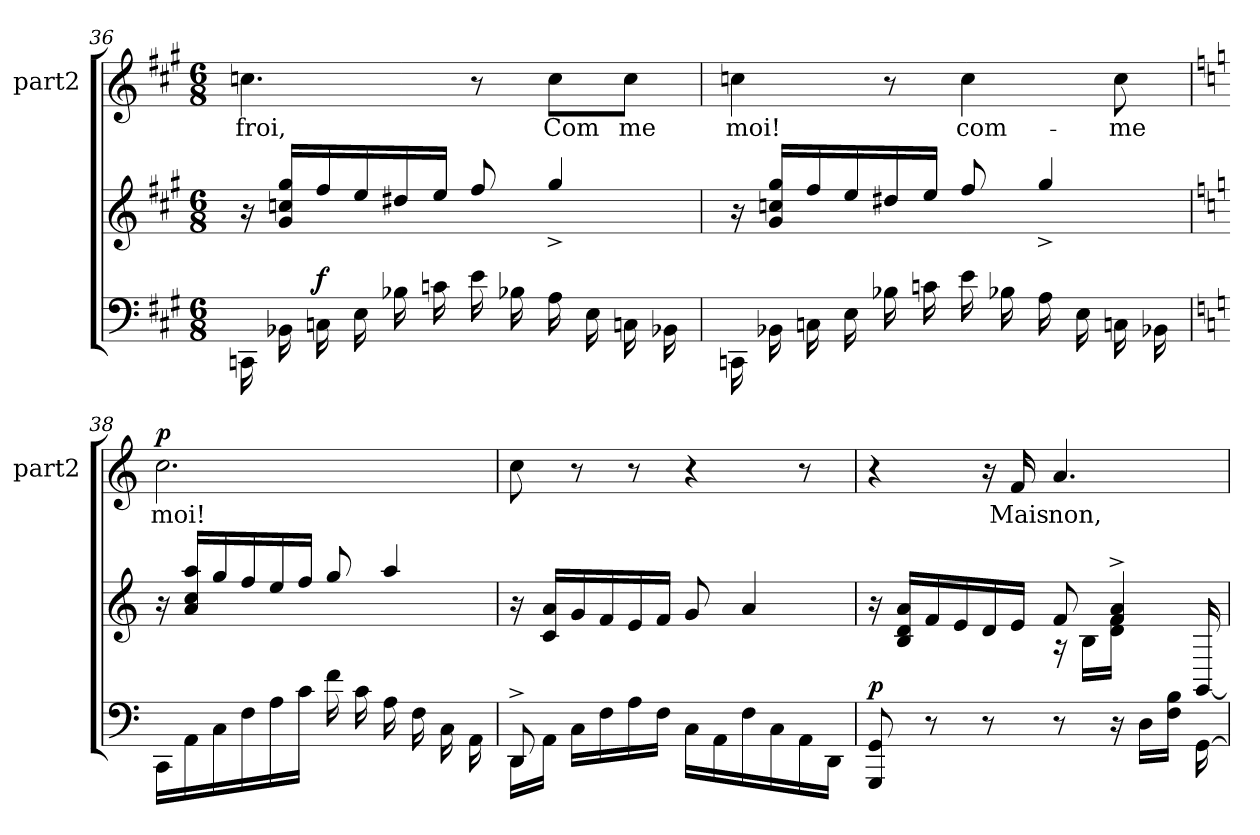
**kern	**dynam	**kern	**kern	**text	**dynam
*part3	*part3	*part2	*part1	*part1	*part1
*staff3	*staff3	*staff2	*staff1	*staff1	*staff1
*	*	*	*I"part2	*	*
*	*	*	*I'part2	*	*
!!LO:LB:g=z
*clefF4	*	*clefG2	*clefG2	*	*
*k[f#c#g#]	*	*k[f#c#g#]	*k[f#c#g#]	*	*
*M6/8	*	*M6/8	*M6/8	*	*
=36	=36	=36	=36	=36	=36
16CCni\	.	16r	4.ccnj\	froi,	.
16BB-Xi\	.	16gg#j/ 16ccnj/ 16g#j/LL	.	.	.
!	!LO:DY:a	!	!	!	!
16Cni\	f	16ff#j/	.	.	.
16Ei\	.	16eej/	.	.	.
16B-Xi\	.	16dd#Xj/	.	.	.
16cni\	.	16eej/JJ	.	.	.
16ei\	.	8ff#j/	8r	.	.
16B-Xi\	.	.	.	.	.
16Ai\	.	4gg#^>j/	8ccj\L	Com	.
16Ei\	.	.	.	.	.
16Cni\	.	.	8ccj\J	me	.
16BB-Xi\	.	.	.	.	.
=37	=37	=37	=37	=37	=37
16CCni\	.	16r	4ccnj\	moi!	.
16BB-Xi\	.	16gg#j/ 16ccnj/ 16g#j/LL	.	.	.
16Cni\	.	16ff#j/	.	.	.
16Ei\	.	16eej/	.	.	.
16B-Xi\	.	16dd#Xj/	8r	.	.
16cni\	.	16eej/JJ	.	.	.
16ei\	.	8ff#j/	4ccj\	com-	.
16B-Xi\	.	.	.	.	.
16Ai\	.	4gg#^>j/	.	.	.
16Ei\	.	.	.	.	.
16Cni\	.	.	8ccj\	me	.
16BB-Xi\	.	.	.	.	.
=38	=38	=38	=38	=38	=38
*k[]	*	*k[]	*k[]	*	*
!	!	!	!	!	!LO:DY:a
16CCi\LL	.	16r	2.ccj\	moi!	p
16AAi\	.	16aj/ 16aaj/ 16ccj/LL	.	.	.
16Ci\	.	16ggj/	.	.	.
16Fi\	.	16ffj/	.	.	.
16Ai\	.	16eej/	.	.	.
16ci\JJ	.	16ffj/JJ	.	.	.
16fi\	.	8ggj/	.	.	.
16ci\	.	.	.	.	.
16Ai\	.	4aaj/	.	.	.
16Fi\	.	.	.	.	.
16Ci\	.	.	.	.	.
16AAi\	.	.	.	.	.
!!LO:PB:g=z
=39	=39	=39	=39	=39	=39
*^	*	*	*	*	*
8DD^>i/	16DDZ\LL	.	16r	8ccj\	.	.
.	16AAZ\JJ	.	16aj/ 16cj/LL	.	.	.
16Ci\LL	2ryy	.	16gj/	8r	.	.
16Fi\	.	.	16fj/	.	.	.
16Ai\	.	.	16ej/	8r	.	.
16Fi\JJ	.	.	16fj/JJ	.	.	.
16Ci\LL	.	.	8gj/	4r	.	.
16AAi\	.	.	.	.	.	.
16Fi\	.	.	4aj/	.	.	.
16Ci\	.	.	.	.	.	.
16AAi\	8ryy	.	.	8r	.	.
16DDi\JJ	.	.	.	.	.	.
*v	*v	*	*	*	*	*
=40	=40	=40	=40	=40	=40
*	*	*^	*	*	*
!	!LO:DY:a	!	!	!	!	!
8GGi/ 8GGGi/	p	16r	16ryy	4r	.	.
.	.	16Bj/ 16aj/ 16dj/LL	16ryy	.	.	.
8r	.	16fj/	16ryy	.	.	.
.	.	16ej/	16ryy	.	.	.
8r	.	16dj/	16ryy	16r	.	.
.	.	16ej/JJ	16ryy	16fj/	Mais	.
8r	.	8fj/	16r	4.aj/	non,	.
.	.	.	16BZ\LL	.	.	.
16r	.	4aj^>/ 4fj^>/	16dZ\ 16fZ\JJ	.	.	.
16Di\LL	.	.	16ryy	.	.	.
16Fi\ 16Bi\JJ	.	.	16ryy	.	.	.
[16GGi\	.	.	[16GGZ/	.	.	.
*	*	*v	*v	*	*	*
=	=	=	=	=	=
*-	*-	*-	*-	*-	*-
